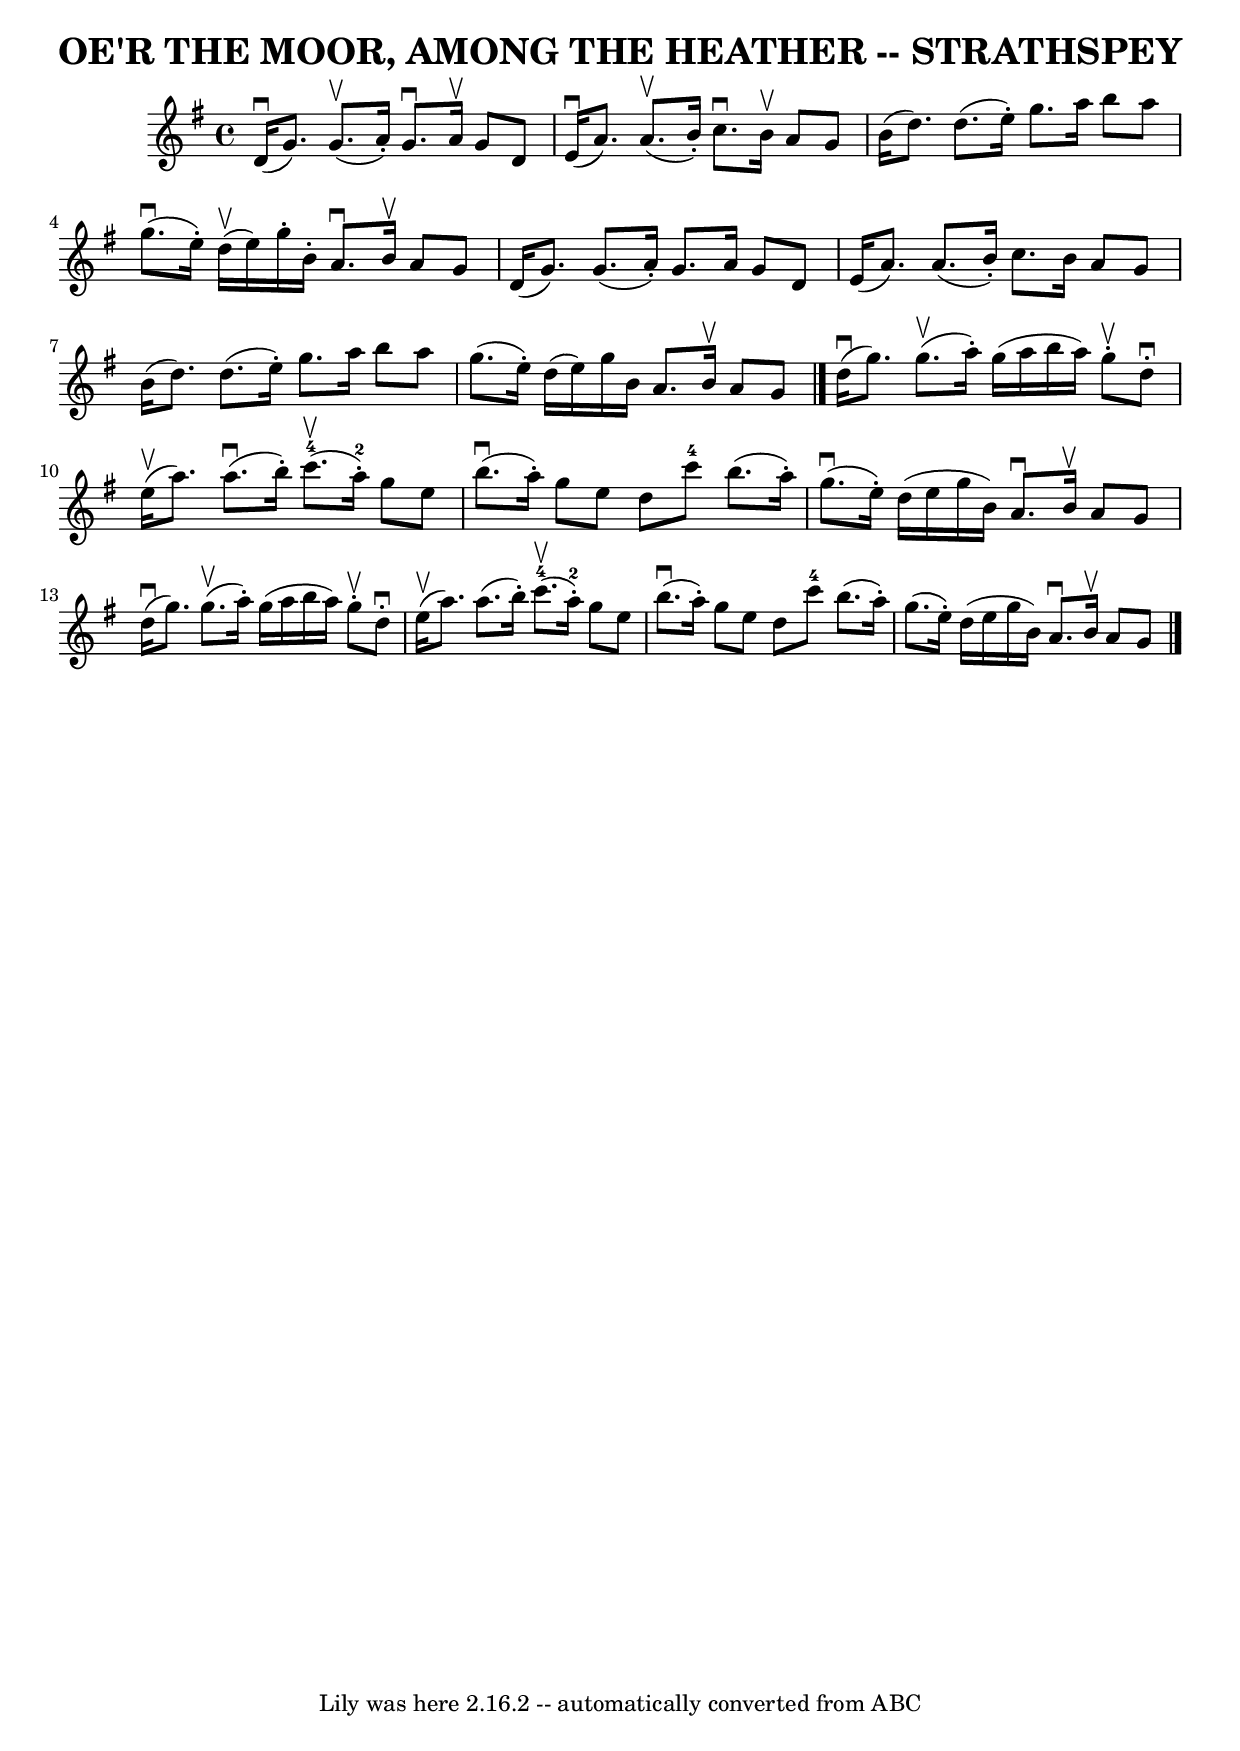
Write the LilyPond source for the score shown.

\version "2.16.2"
\include "Mammoth.ily"
\header {
  %% book = "Ryan's Mammoth Collection of Fiddle Tunes"
  crossRefNumber = "1"
  footnotes = ""
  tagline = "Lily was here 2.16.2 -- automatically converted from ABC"
  title = "OE'R THE MOOR, AMONG THE HEATHER -- STRATHSPEY"

}
voicedefault =  {


  \override Staff.TimeSignature #'style = #'C
  \time 4/4 
  \key g \major
 d'16 (^\downbow g'8.) g'8. (^\upbow   
  a'16 -.) g'8.^\downbow a'16^\upbow g'8 d'8    |
  e'16 
  (^\downbow a'8.) a'8. (^\upbow b'16 -.) c''8.^\downbow b'16 
  ^\upbow a'8 g'8    |
  b'16 (d''8.) d''8. (e''16 -.) 
  g''8. a''16 b''8 a''8    |
  g''8. (^\downbow e''16 -.) 
  d''16 (^\upbow e''16) g''16 -. b'16 -. a'8.^\downbow b'16 
  ^\upbow a'8 g'8    |
  d'16 (g'8.) g'8. (a'16 -.)   
  g'8. a'16 g'8 d'8    |
  e'16 (a'8.) a'8. (b'16 -. 
  -) c''8. b'16 a'8 g'8    |
  b'16 (d''8.) d''8. (
  e''16 -.) g''8. a''16 b''8 a''8    |
  g''8. (e''16 -. 
  -) d''16 (e''16) g''16 b'16 a'8. b'16^\upbow a'8 g'8   
  \bar "|." d''16 (^\downbow g''8.) g''8. (^\upbow a''16 -.)  
  g''16 (a''16 b''16 a''16) g''8^\upbow-. d''8^\downbow-.   
  |
  e''16 (^\upbow a''8.) a''8. (^\downbow b''16 -.)      
  c'''8.-4(^\upbow a''16-2-.) g''8 e''8    |
  b''8. 
  (^\downbow a''16 -.) g''8 e''8 d''8 c'''8-4 b''8. (a''16 
  -.)   |
  g''8. (^\downbow e''16 -.) d''16 (e''16 g''16  
  b'16) a'8.^\downbow b'16^\upbow a'8 g'8    |
  d''16 
  (^\downbow g''8.) g''8. (^\upbow a''16 -.) g''16 (a''16    
  b''16 a''16) g''8^\upbow-. d''8^\downbow-.   |
  e''16 
  (^\upbow a''8.) a''8. (b''16 -.) c'''8.-4(^\upbow a''16 
  -2-.) g''8 e''8    |
  b''8. (^\downbow a''16 -.)   
  g''8 e''8 d''8 c'''8-4 b''8. (a''16 -.)   |
  g''8. (
  e''16 -.) d''16 (e''16 g''16 b'16) a'8.^\downbow b'16 
  ^\upbow a'8 g'8    \bar "|."   

}

\score{
  <<

    \context Staff="default"
    {
      \voicedefault 
      
    }

  >>
  \layout {
    
  }
  \midi {
  }

}
